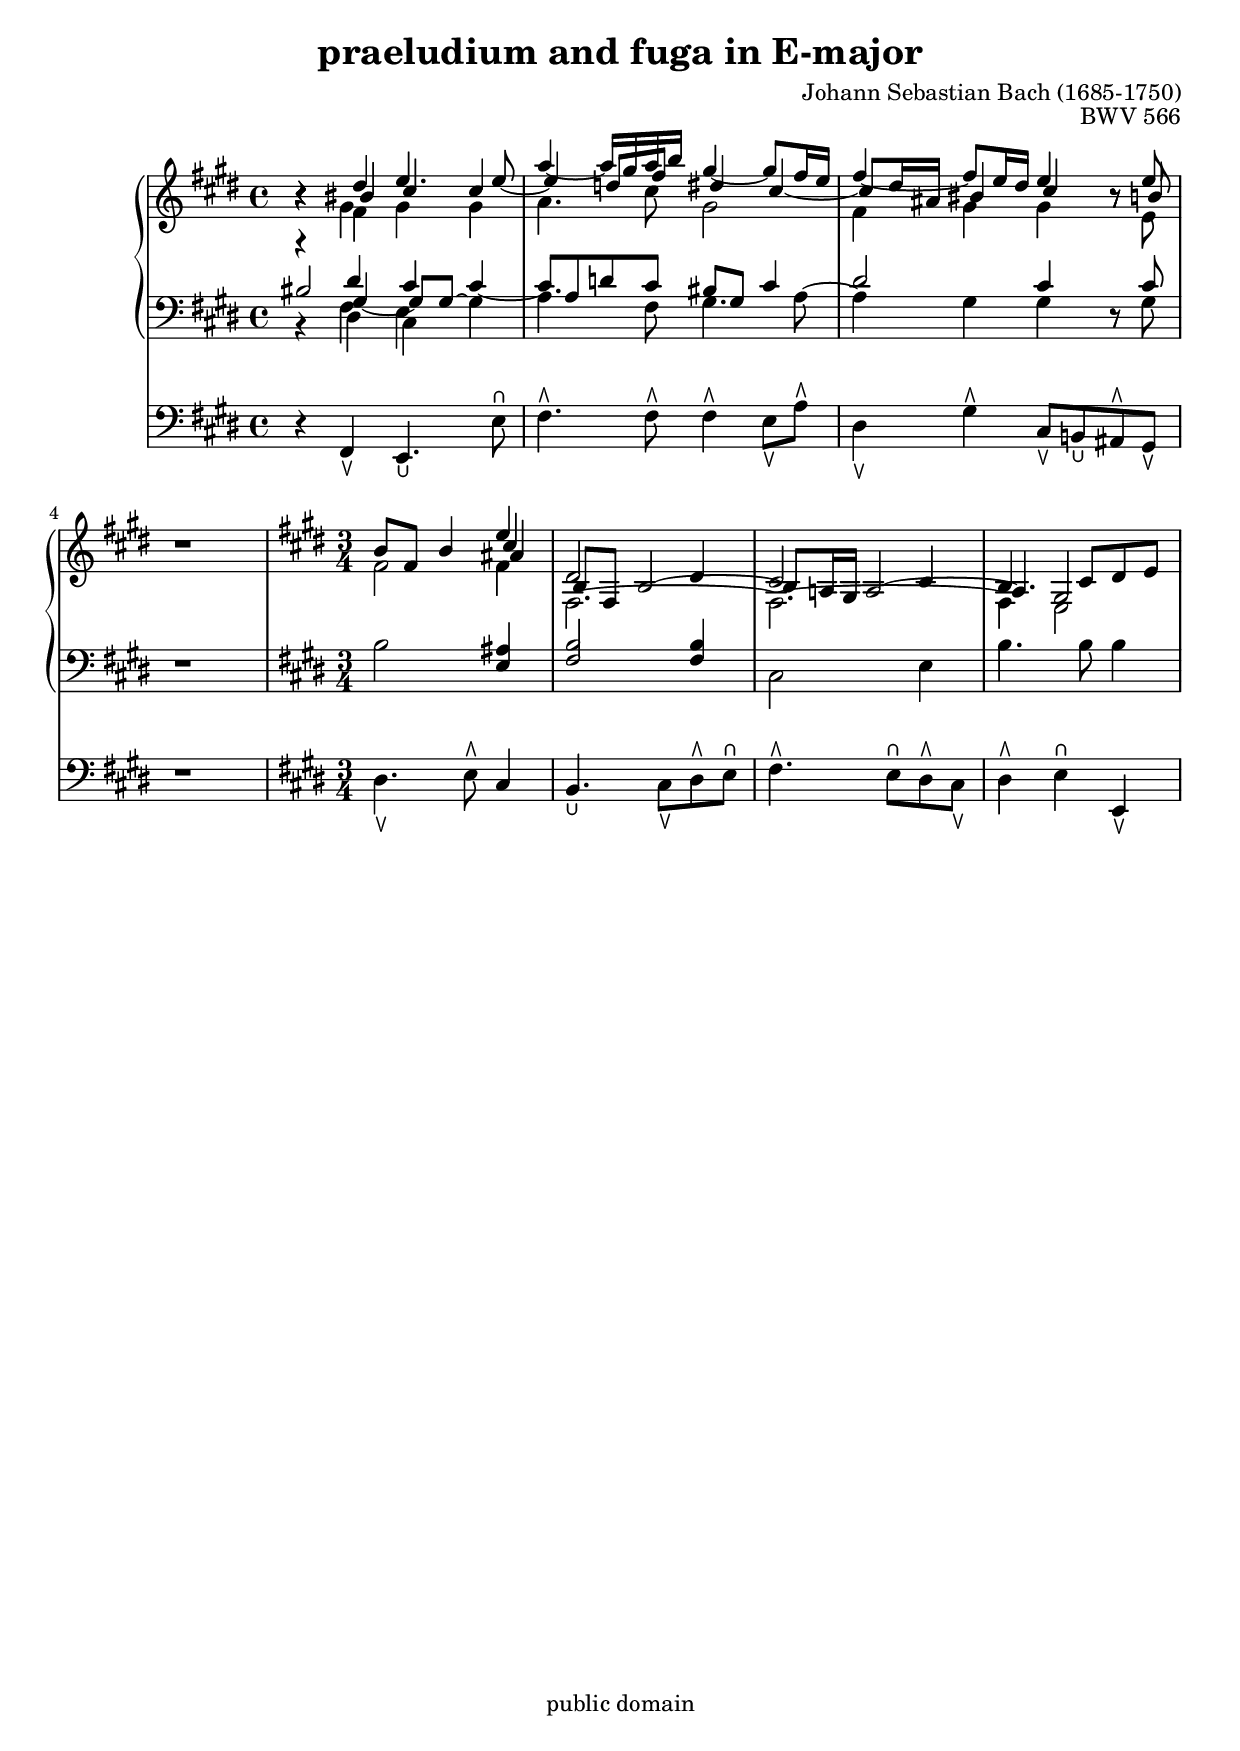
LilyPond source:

\version "1.7.6"
\header {
  filename =    "praeludium-fuga-E.ly"
  title =       "praeludium and fuga in E-major"
  opus =        "BWV 566"
  composer =    "Johann Sebastian Bach (1685-1750)"
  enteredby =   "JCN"
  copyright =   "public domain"
}
%{
  description

  Praeludium 3 bar excerpt,
	2nd fuga transposed subject -- 4 bar excerpt. 
        We try to imitate the Griepenkerl/Keller edition which
	gives the best approximation to Bach's original layout
%}
%{
 Tested Features:
 purpose of this file is testing: 
   * real-life collisions
   * multi-voice input --- splitting?
   * organ staff...
%}





praeludiumCommands =  \notes {
  \time 4/4
   \key e \major
}

praeludiumRight =   \notes {
  \praeludiumCommands
  \clef violin

  % 13 -- how to type -- where to split -- this more neatly?
  \context Staff <
    \context Voice = I \relative c'' { \stemUp r4 dis4 e4. e8 ~ |
      \shiftOn e4 [d8 fis8] \shiftOff gis4 ~ [gis8 fis16 e ] |
      fis4 ~ [fis8 e16 dis] e4 r8 e8 }
    \context Voice = III \relative c'' { \stemUp \shiftOn r4 bis cis \shiftOff cis |
      a' ~ [a16 gis a b] \shiftOn dis,4 cis ~ |
      [cis8 dis16 ais] bis4 cis r8 b }
    \context Voice = IV \relative c'' {

      %\stemUp
      %{
      this is a diversion from the Griepenkerl/Keller
       edition a hack to avoid collisions
      %}
      \stemDown
      \shiftOn s4 gis }
      
    \context Voice =  II \relative c' { \stemDown
%      \shiftOn       % idem

      r4 fis \shiftOff gis gis |
      a4. cis8 gis2 |
      fis4 gis gis r8 e8 }
  > |
  % 16
}

praeludiumLeft =  \notes \relative c {
  \praeludiumCommands
  \clef bass

  % 13
  \context Staff <
    \context Voice = two { r4 }
    \context Voice = one { \stemUp s4 dis' cis cis ~ |
      [cis8 a d cis] [bis gis] cis4 |
      dis2 cis4 r8 cis }
    \context Voice = one { \stemUp bis2 }
    \context Voice = three { \stemUp \shiftOn r4 gis ~ [gis8 gis] ~ \stemDown \shiftOff gis4 |
      a4. fis8 gis4. a8 ~ |
      a4 gis4 gis r8 gis }
%    { \stemUp \shiftOn s4 fis4 e}
% a quick hack to avoid some collisons
    \context Voice = four { \stemDown \shiftOn s4 fis4 e}
    \context Voice = two { \stemDown s4 dis4 cis4 }
  > |
  %16
}

praeludiumPedal =  \notes \relative c{
  \praeludiumCommands  
  \clef bass

  %13
  r4 fis,4-\ltoe e4.-\lheel e'8-\rheel | 
  fis4.-\rtoe fis8-\rtoe fis4-\rtoe [e8-\ltoe a-\rtoe] | 
  dis,4-\ltoe gis-\rtoe [cis,8-\ltoe b!-\lheel ais-\rtoe gis-\ltoe] |
  %16
}


fugaIICommands =  \notes{
  \time3/4
  \key e \major              % E-major
}

fugaIIRight =  \notes   \relative c''   {
  \fugaIICommands
  \clef violin

  %15
  \context Staff <
    \context Voice = VA { \stemUp [b8 fis8] b4 }
    \context Voice = VB {  \stemDown fis2 }
  >

  \context Staff \notes\relative c''<
       \context Voice=one {
	  \property Voice.NoteColumn \override #'horizontal-shift = #0
	  \stemUp\slurUp\tieUp 
	  e4 
       }
       \context Voice=two {
	  \stemUp\slurUp\tieUp 
	  \property Voice.NoteColumn \override #'horizontal-shift = #1
	  cis
       }
       \context Voice=three {
	  \property Voice.NoteColumn \override #'horizontal-shift = #2
	  \stemUp\slurUp\tieUp 
	  ais
       }
       \context Voice=four {
	  \stemDown\slurDown\tieDown 
	  \property Voice.NoteColumn \override #'horizontal-shift = #-1
	  fis
       }
  >

    %16
    \context Staff <
      \context Voice = one {  dis2 dis4 |
      cis2 cis4 |
      b4. [cis8 dis e] }
    \context Voice = three {  \stemUp \shiftOn [b8 fis] b2 ~ |
      [b8 a!16 gis] a2 ~ |
      a4 gis2 }
    \context Voice = two {  \stemDown fis2. ~ |
      fis ~ |
      fis4 e2 }
  > |
  %19
}

fugaIILeft =  \notes {
  \fugaIICommands  
  \clef bass

  %15
  \context Staff < 
    \context Voice = two { \stemDown b2 \stemUp ais4 |
      b2 b4 }
    \context Voice = two { \stemDown s2 e4 |
      fis2 fis4 }
  >
  \stemDown cis2 e4 |
  b4. b8 b4 |
  %19
}

fugaIIPedal =  \notes \relative c {
  \fugaIICommands  
  \clef bass

  %15
  dis4.-\ltoe e8-\rtoe cis4 |
  b4.-\lheel [cis8-\ltoe dis8-\rtoe e8-\rheel] |
  fis4.-\rtoe [e8-\rheel dis8-\rtoe cis8-\ltoe] |
  dis4-\rtoe e4-\rheel e,4-\ltoe |
  %19
}

breakmusic =  \notes { 
  %\time4/4
  r1
}


% these should be two separate scores...
\score{
  \context Score <
    \context PianoStaff <
      \context Staff = treble {
 	\property Score.midiInstrument = "church organ"
        \praeludiumRight \breakmusic \fugaIIRight }
      \context Staff = bass { 
        \praeludiumLeft \breakmusic \fugaIILeft }
    > 
    \context Staff = pedal {
      \praeludiumPedal \breakmusic \fugaIIPedal }
  >

  \paper {

   \translator { \OrchestralScoreContext }
  }

  \midi {
    \tempo 4 =96 }
}
